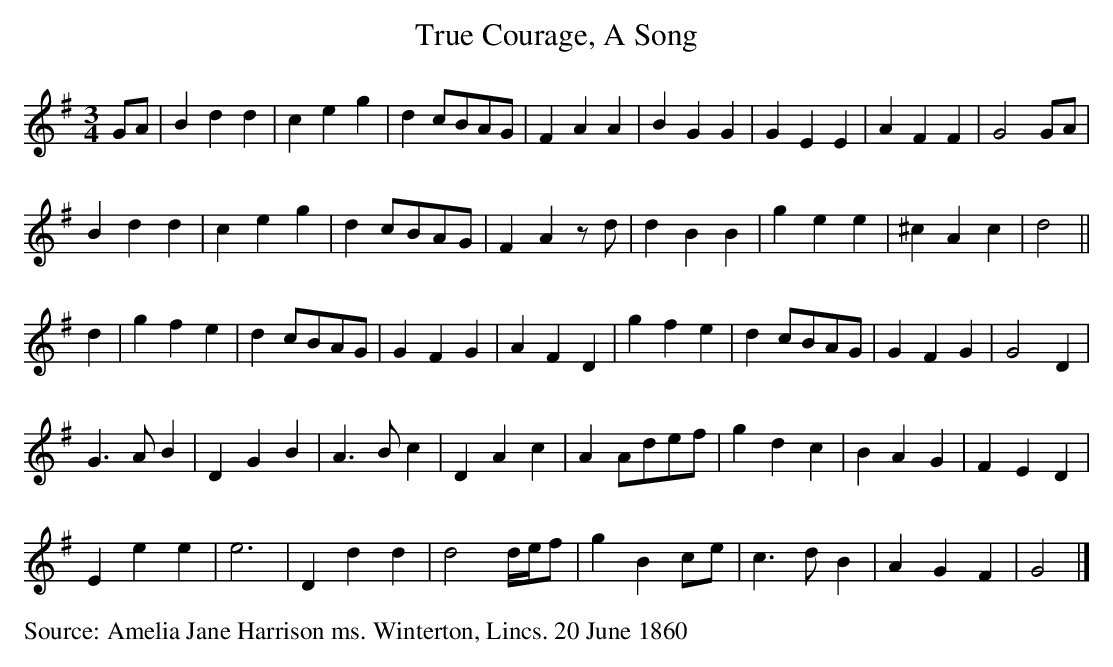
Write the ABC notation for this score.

X:1
T:True Courage, A Song
M:3/4
L:1/4
K:G
G/A/|Bdd|ceg|dc/B/A/G/|FAA|BGG|GEE|AFF|G2G/A/|
Bdd|ceg|dc/B/A/G/|FAz/d/|dBB|gee|^cAc|d2||
d|gfe|dc/B/A/G/|GFG|AFD|gfe|dc/B/A/G/|GFG|G2D|
G>AB|DGB|A>Bc|DAc|AA/d/e/f/|gdc|BAG|FED|
Eee|e3|Ddd|d2d//e//f/|gBc/e/|c>dB|AGF|G2|]
